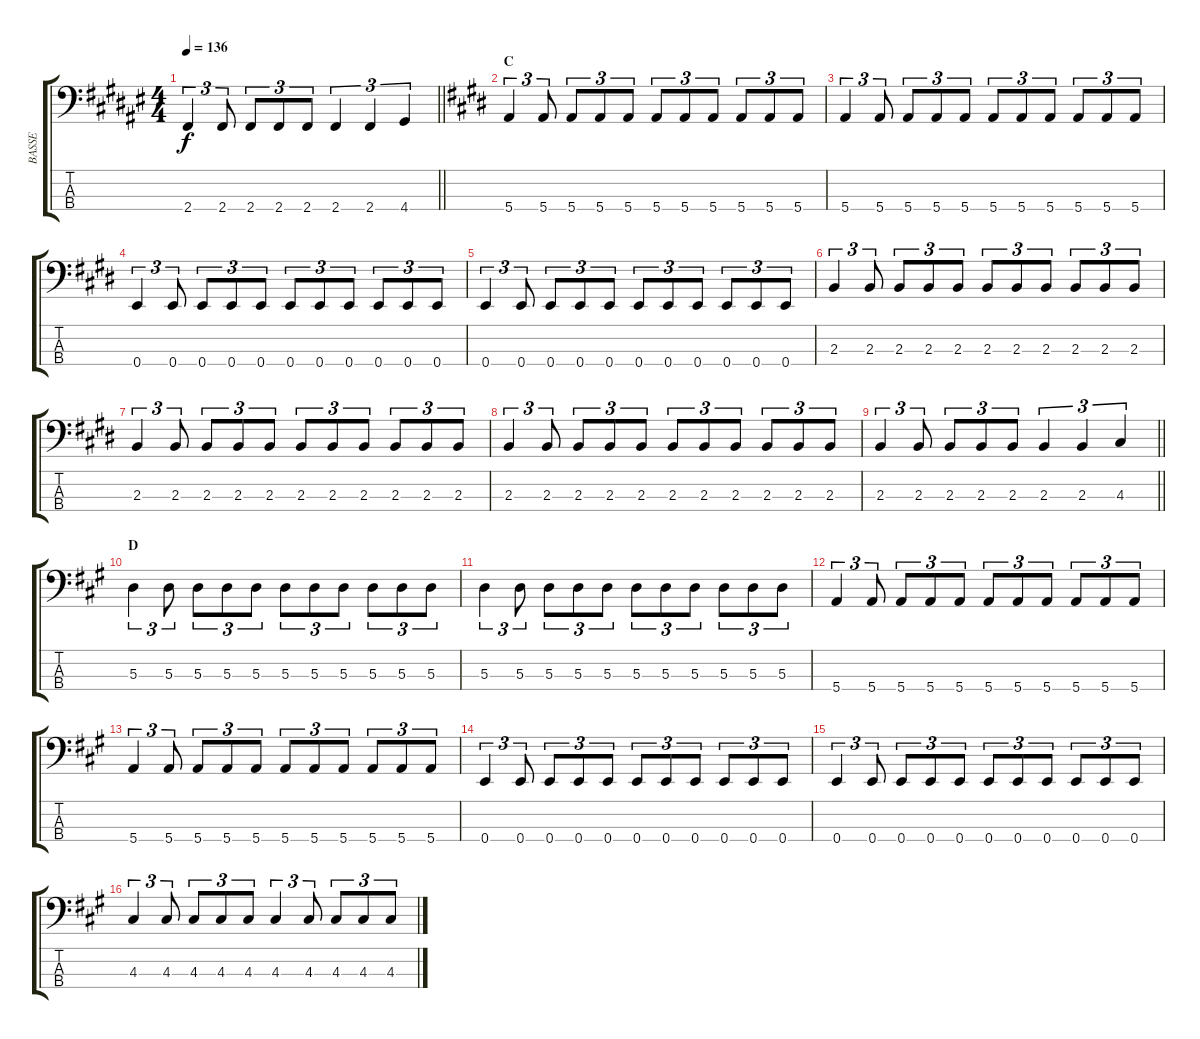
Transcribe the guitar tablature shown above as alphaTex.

\track ("BASSE" "BASSE") {instrument synthbass1}
\staff {score tabs}
\tuning (G2 D2 A1 E1) {hide}
\ts (4 4)
\tempo 136
\clef f4
\barLineRight lightlight
\ks f#
2.4.4{tu (3 2) dy f} 2.4.8{tu (3 2)} 2.4.8{tu (3 2)} 2.4.8{tu (3 2)} 2.4.8{tu (3 2)} 2.4.4{tu (3 2)} 2.4.4{tu (3 2)} 4.4.4{tu (3 2)} |
\section ("" "C")
\ks e
5.4.4{tu (3 2)} 5.4.8{tu (3 2)} 5.4.8{tu (3 2)} 5.4.8{tu (3 2)} 5.4.8{tu (3 2)} 5.4.8{tu (3 2)} 5.4.8{tu (3 2)} 5.4.8{tu (3 2)} 5.4.8{tu (3 2)} 5.4.8{tu (3 2)} 5.4.8{tu (3 2)} |
5.4.4{tu (3 2)} 5.4.8{tu (3 2)} 5.4.8{tu (3 2)} 5.4.8{tu (3 2)} 5.4.8{tu (3 2)} 5.4.8{tu (3 2)} 5.4.8{tu (3 2)} 5.4.8{tu (3 2)} 5.4.8{tu (3 2)} 5.4.8{tu (3 2)} 5.4.8{tu (3 2)} |
0.4.4{tu (3 2)} 0.4.8{tu (3 2)} 0.4.8{tu (3 2)} 0.4.8{tu (3 2)} 0.4.8{tu (3 2)} 0.4.8{tu (3 2)} 0.4.8{tu (3 2)} 0.4.8{tu (3 2)} 0.4.8{tu (3 2)} 0.4.8{tu (3 2)} 0.4.8{tu (3 2)} |
0.4.4{tu (3 2)} 0.4.8{tu (3 2)} 0.4.8{tu (3 2)} 0.4.8{tu (3 2)} 0.4.8{tu (3 2)} 0.4.8{tu (3 2)} 0.4.8{tu (3 2)} 0.4.8{tu (3 2)} 0.4.8{tu (3 2)} 0.4.8{tu (3 2)} 0.4.8{tu (3 2)} |
2.3.4{tu (3 2)} 2.3.8{tu (3 2)} 2.3.8{tu (3 2)} 2.3.8{tu (3 2)} 2.3.8{tu (3 2)} 2.3.8{tu (3 2)} 2.3.8{tu (3 2)} 2.3.8{tu (3 2)} 2.3.8{tu (3 2)} 2.3.8{tu (3 2)} 2.3.8{tu (3 2)} |
2.3.4{tu (3 2)} 2.3.8{tu (3 2)} 2.3.8{tu (3 2)} 2.3.8{tu (3 2)} 2.3.8{tu (3 2)} 2.3.8{tu (3 2)} 2.3.8{tu (3 2)} 2.3.8{tu (3 2)} 2.3.8{tu (3 2)} 2.3.8{tu (3 2)} 2.3.8{tu (3 2)} |
2.3.4{tu (3 2)} 2.3.8{tu (3 2)} 2.3.8{tu (3 2)} 2.3.8{tu (3 2)} 2.3.8{tu (3 2)} 2.3.8{tu (3 2)} 2.3.8{tu (3 2)} 2.3.8{tu (3 2)} 2.3.8{tu (3 2)} 2.3.8{tu (3 2)} 2.3.8{tu (3 2)} |
\barLineRight lightlight
2.3.4{tu (3 2)} 2.3.8{tu (3 2)} 2.3.8{tu (3 2)} 2.3.8{tu (3 2)} 2.3.8{tu (3 2)} 2.3.4{tu (3 2)} 2.3.4{tu (3 2)} 4.3.4{tu (3 2)} |
\section ("" "D")
\ks a
5.3.4{tu (3 2)} 5.3.8{tu (3 2)} 5.3.8{tu (3 2)} 5.3.8{tu (3 2)} 5.3.8{tu (3 2)} 5.3.8{tu (3 2)} 5.3.8{tu (3 2)} 5.3.8{tu (3 2)} 5.3.8{tu (3 2)} 5.3.8{tu (3 2)} 5.3.8{tu (3 2)} |
5.3.4{tu (3 2)} 5.3.8{tu (3 2)} 5.3.8{tu (3 2)} 5.3.8{tu (3 2)} 5.3.8{tu (3 2)} 5.3.8{tu (3 2)} 5.3.8{tu (3 2)} 5.3.8{tu (3 2)} 5.3.8{tu (3 2)} 5.3.8{tu (3 2)} 5.3.8{tu (3 2)} |
5.4.4{tu (3 2)} 5.4.8{tu (3 2)} 5.4.8{tu (3 2)} 5.4.8{tu (3 2)} 5.4.8{tu (3 2)} 5.4.8{tu (3 2)} 5.4.8{tu (3 2)} 5.4.8{tu (3 2)} 5.4.8{tu (3 2)} 5.4.8{tu (3 2)} 5.4.8{tu (3 2)} |
5.4.4{tu (3 2)} 5.4.8{tu (3 2)} 5.4.8{tu (3 2)} 5.4.8{tu (3 2)} 5.4.8{tu (3 2)} 5.4.8{tu (3 2)} 5.4.8{tu (3 2)} 5.4.8{tu (3 2)} 5.4.8{tu (3 2)} 5.4.8{tu (3 2)} 5.4.8{tu (3 2)} |
0.4.4{tu (3 2)} 0.4.8{tu (3 2)} 0.4.8{tu (3 2)} 0.4.8{tu (3 2)} 0.4.8{tu (3 2)} 0.4.8{tu (3 2)} 0.4.8{tu (3 2)} 0.4.8{tu (3 2)} 0.4.8{tu (3 2)} 0.4.8{tu (3 2)} 0.4.8{tu (3 2)} |
0.4.4{tu (3 2)} 0.4.8{tu (3 2)} 0.4.8{tu (3 2)} 0.4.8{tu (3 2)} 0.4.8{tu (3 2)} 0.4.8{tu (3 2)} 0.4.8{tu (3 2)} 0.4.8{tu (3 2)} 0.4.8{tu (3 2)} 0.4.8{tu (3 2)} 0.4.8{tu (3 2)} |
4.3.4{tu (3 2)} 4.3.8{tu (3 2)} 4.3.8{tu (3 2)} 4.3.8{tu (3 2)} 4.3.8{tu (3 2)} 4.3.4{tu (3 2)} 4.3.8{tu (3 2)} 4.3.8{tu (3 2)} 4.3.8{tu (3 2)} 4.3.8{tu (3 2)}
